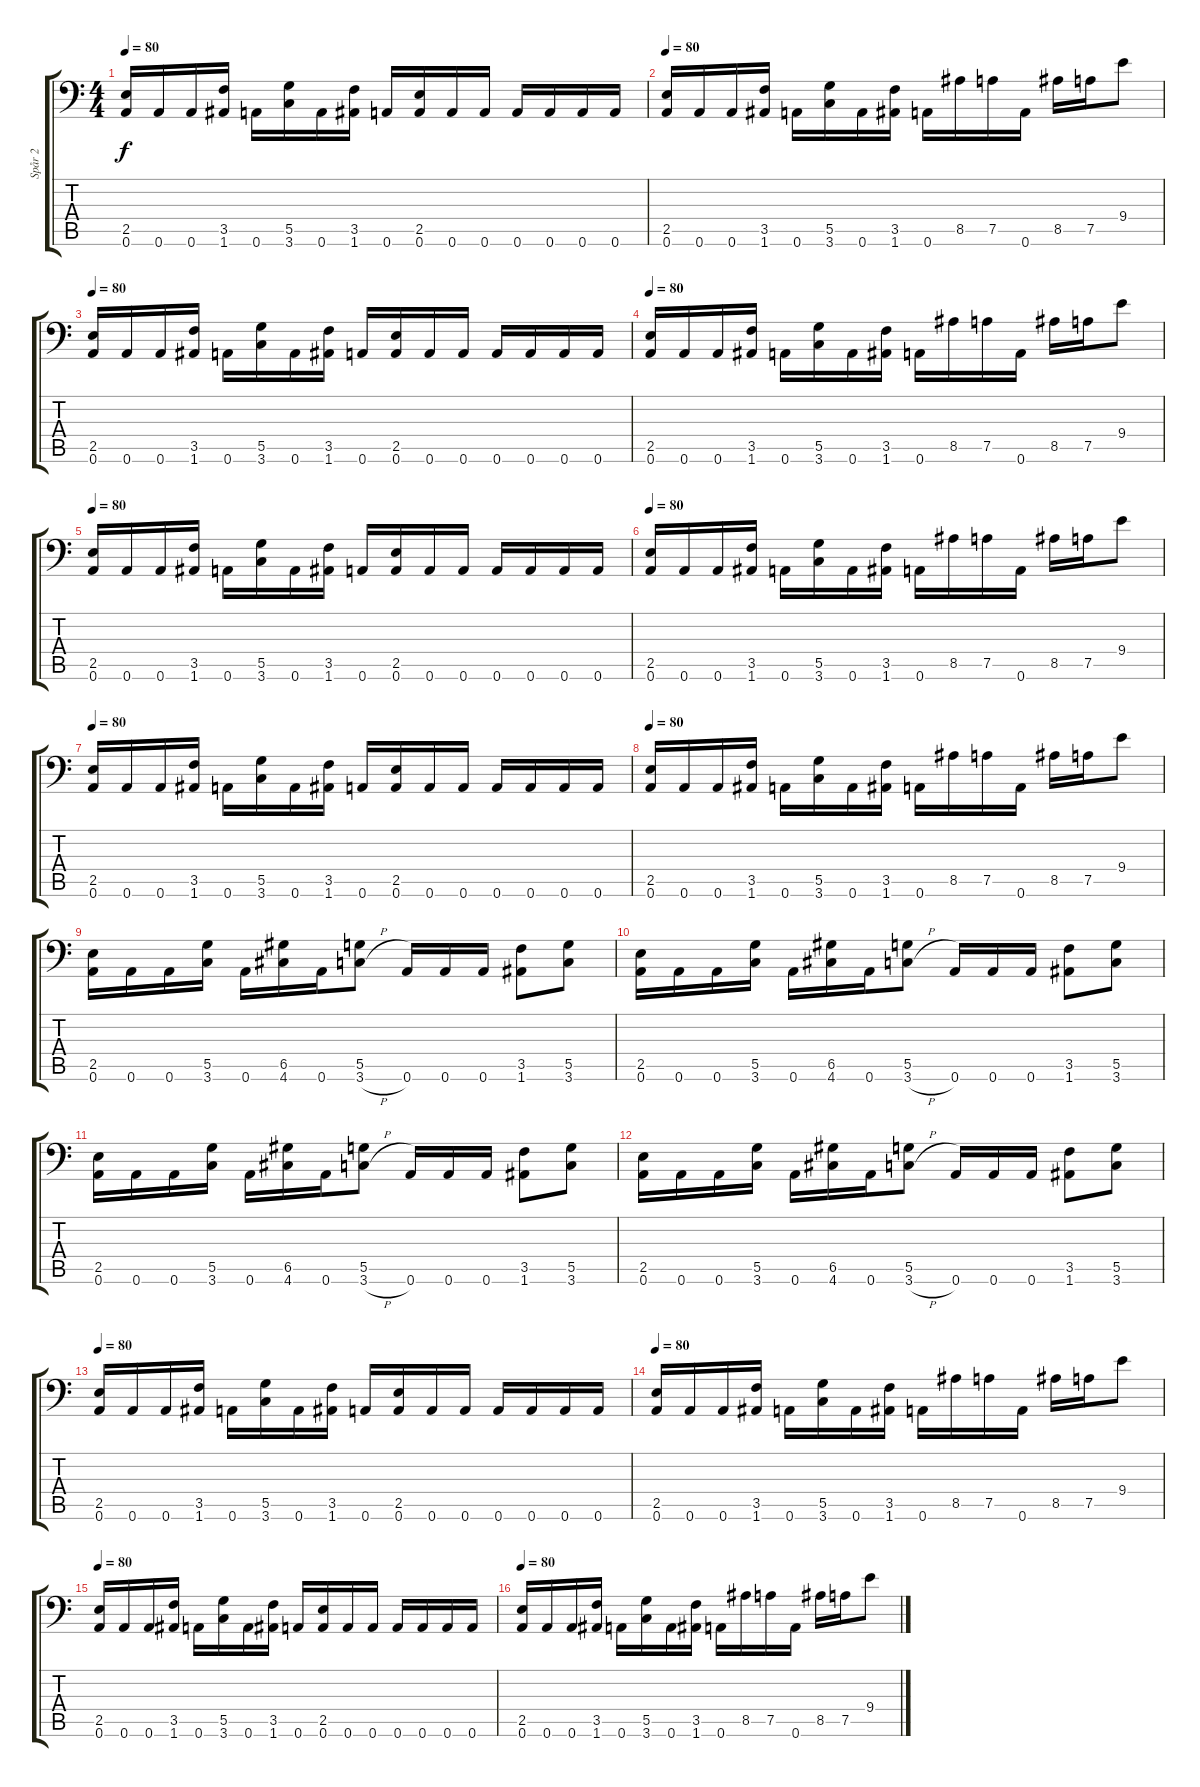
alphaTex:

\track ("Spår 2" "Spår 2") {instrument distortionguitar}
\staff {score tabs}
\tuning (A3 E3 C3 G2 D2 A1) {hide}
\ts (4 4)
\tempo 80
\clef f4
\ks c
(2.5 0.6).16{dy f} 0.6.16 0.6.16 (3.5 1.6).16 0.6.16 (5.5 3.6).16 0.6.16 (3.5 1.6).16 0.6.16 (2.5 0.6).16 0.6.16 0.6.16 0.6.16 0.6.16 0.6.16 0.6.16 |
\tempo 80
(2.5 0.6).16 0.6.16 0.6.16 (3.5 1.6).16 0.6.16 (5.5 3.6).16 0.6.16 (3.5 1.6).16 0.6.16 8.5.16 7.5.16 0.6.16 8.5.16 7.5.16 9.4.8 |
\tempo 80
(2.5 0.6).16 0.6.16 0.6.16 (3.5 1.6).16 0.6.16 (5.5 3.6).16 0.6.16 (3.5 1.6).16 0.6.16 (2.5 0.6).16 0.6.16 0.6.16 0.6.16 0.6.16 0.6.16 0.6.16 |
\tempo 80
(2.5 0.6).16 0.6.16 0.6.16 (3.5 1.6).16 0.6.16 (5.5 3.6).16 0.6.16 (3.5 1.6).16 0.6.16 8.5.16 7.5.16 0.6.16 8.5.16 7.5.16 9.4.8 |
\tempo 80
(2.5 0.6).16 0.6.16 0.6.16 (3.5 1.6).16 0.6.16 (5.5 3.6).16 0.6.16 (3.5 1.6).16 0.6.16 (2.5 0.6).16 0.6.16 0.6.16 0.6.16 0.6.16 0.6.16 0.6.16 |
\tempo 80
(2.5 0.6).16 0.6.16 0.6.16 (3.5 1.6).16 0.6.16 (5.5 3.6).16 0.6.16 (3.5 1.6).16 0.6.16 8.5.16 7.5.16 0.6.16 8.5.16 7.5.16 9.4.8 |
\tempo 80
(2.5 0.6).16 0.6.16 0.6.16 (3.5 1.6).16 0.6.16 (5.5 3.6).16 0.6.16 (3.5 1.6).16 0.6.16 (2.5 0.6).16 0.6.16 0.6.16 0.6.16 0.6.16 0.6.16 0.6.16 |
\tempo 80
(2.5 0.6).16 0.6.16 0.6.16 (3.5 1.6).16 0.6.16 (5.5 3.6).16 0.6.16 (3.5 1.6).16 0.6.16 8.5.16 7.5.16 0.6.16 8.5.16 7.5.16 9.4.8 |
(2.5 0.6).16 0.6.16 0.6.16 (5.5 3.6).16 0.6.16 (6.5 4.6).16 0.6.16 (5.5 3.6{h}).8 0.6.16 0.6.16 0.6.16 (3.5 1.6).8 (5.5 3.6).8 |
(2.5 0.6).16 0.6.16 0.6.16 (5.5 3.6).16 0.6.16 (6.5 4.6).16 0.6.16 (5.5 3.6{h}).8 0.6.16 0.6.16 0.6.16 (3.5 1.6).8 (5.5 3.6).8 |
(2.5 0.6).16 0.6.16 0.6.16 (5.5 3.6).16 0.6.16 (6.5 4.6).16 0.6.16 (5.5 3.6{h}).8 0.6.16 0.6.16 0.6.16 (3.5 1.6).8 (5.5 3.6).8 |
(2.5 0.6).16 0.6.16 0.6.16 (5.5 3.6).16 0.6.16 (6.5 4.6).16 0.6.16 (5.5 3.6{h}).8 0.6.16 0.6.16 0.6.16 (3.5 1.6).8 (5.5 3.6).8 |
\tempo 80
(2.5 0.6).16 0.6.16 0.6.16 (3.5 1.6).16 0.6.16 (5.5 3.6).16 0.6.16 (3.5 1.6).16 0.6.16 (2.5 0.6).16 0.6.16 0.6.16 0.6.16 0.6.16 0.6.16 0.6.16 |
\tempo 80
(2.5 0.6).16 0.6.16 0.6.16 (3.5 1.6).16 0.6.16 (5.5 3.6).16 0.6.16 (3.5 1.6).16 0.6.16 8.5.16 7.5.16 0.6.16 8.5.16 7.5.16 9.4.8 |
\tempo 80
(2.5 0.6).16 0.6.16 0.6.16 (3.5 1.6).16 0.6.16 (5.5 3.6).16 0.6.16 (3.5 1.6).16 0.6.16 (2.5 0.6).16 0.6.16 0.6.16 0.6.16 0.6.16 0.6.16 0.6.16 |
\tempo 80
(2.5 0.6).16 0.6.16 0.6.16 (3.5 1.6).16 0.6.16 (5.5 3.6).16 0.6.16 (3.5 1.6).16 0.6.16 8.5.16 7.5.16 0.6.16 8.5.16 7.5.16 9.4.8
